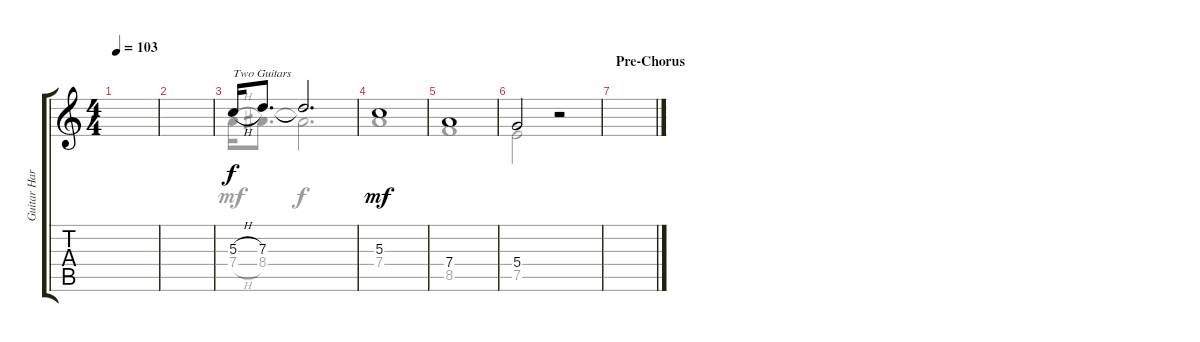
\track ("Guitar Harmony 2" "Guitar Har") {instrument distortionguitar}
\staff {score tabs}
\tuning (E4 B3 G3 D3 A2 E2) {hide}
\voice
\ts (4 4)
\tempo 103
\clef g2
\ks c
|
|
5.3{h}.16{txt "Two Guitars"} 7.3.8{d} 7.3{t}.2{d dy f} |
5.3.1{dy mf} |
7.4.1 |
5.4.2 r.2 |
\section ("" "Pre-Chorus")
|
|
|
|
|
|
|
|
|
\voice
\clef g2
\ottava regular
\simile none
\ks c
|
|
7.4{h}.16 8.4.8{d} 8.4{t}.2{d dy f} |
7.4.1{dy mf} |
8.5.1 |
7.5.2 r.2 |
|
|
|
|
|
|
|
|
|
